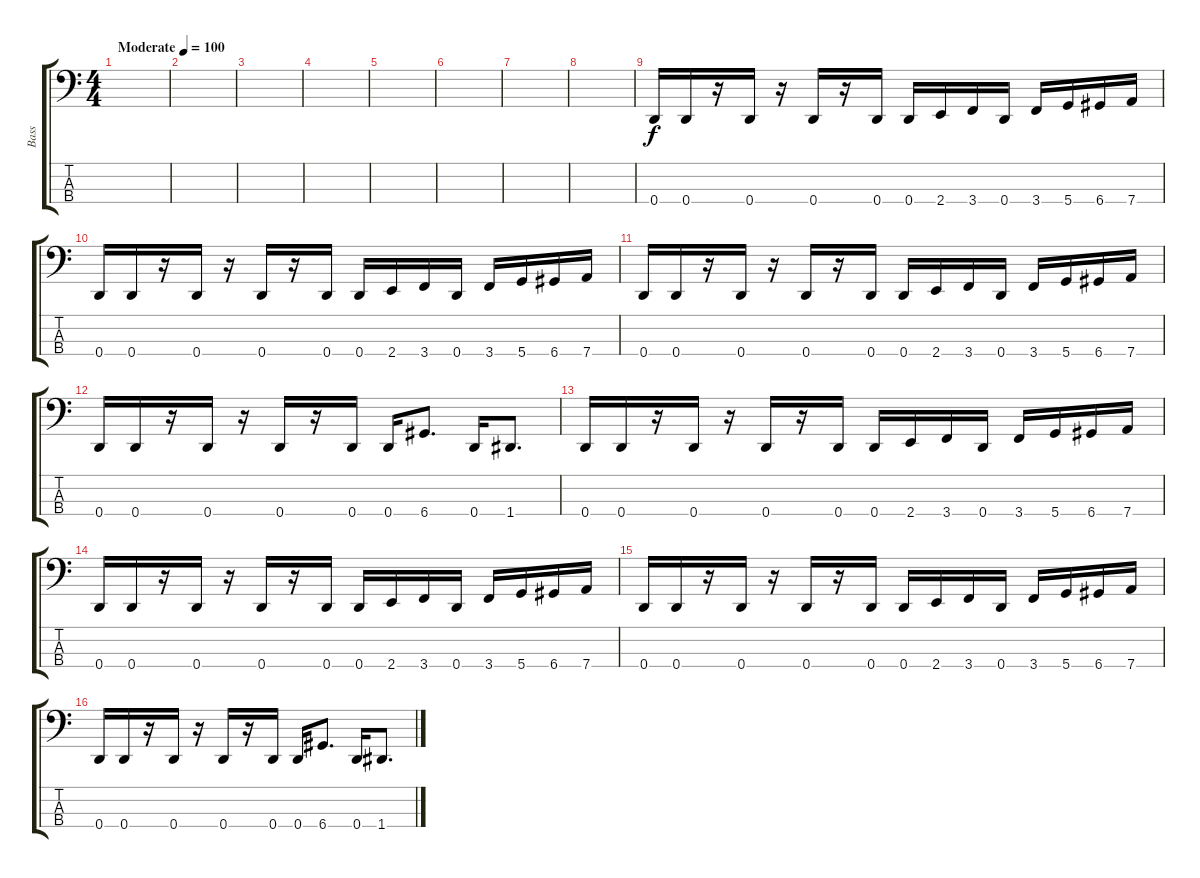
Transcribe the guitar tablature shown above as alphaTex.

\track ("Bass" "Bass") {instrument electricbasspick}
\staff {score tabs}
\tuning (G2 D2 A1 D1) {hide}
\ts (4 4)
\tempo (100 "Moderate")
\clef f4
\ks c
|
|
|
|
|
|
|
|
0.4.16 0.4.16 r.16 0.4.16 r.16 0.4.16 r.16 0.4.16 0.4.16 2.4.16 3.4.16 0.4.16 3.4.16 5.4.16 6.4.16 7.4.16 |
0.4.16 0.4.16 r.16 0.4.16 r.16 0.4.16 r.16 0.4.16 0.4.16 2.4.16 3.4.16 0.4.16 3.4.16 5.4.16 6.4.16 7.4.16 |
0.4.16 0.4.16 r.16 0.4.16 r.16 0.4.16 r.16 0.4.16 0.4.16 2.4.16 3.4.16 0.4.16 3.4.16 5.4.16 6.4.16 7.4.16 |
0.4.16 0.4.16 r.16 0.4.16 r.16 0.4.16 r.16 0.4.16 0.4.16 6.4.8{d} 0.4.16 1.4.8{d} |
0.4.16 0.4.16 r.16 0.4.16 r.16 0.4.16 r.16 0.4.16 0.4.16 2.4.16 3.4.16 0.4.16 3.4.16 5.4.16 6.4.16 7.4.16 |
0.4.16 0.4.16 r.16 0.4.16 r.16 0.4.16 r.16 0.4.16 0.4.16 2.4.16 3.4.16 0.4.16 3.4.16 5.4.16 6.4.16 7.4.16 |
0.4.16 0.4.16 r.16 0.4.16 r.16 0.4.16 r.16 0.4.16 0.4.16 2.4.16 3.4.16 0.4.16 3.4.16 5.4.16 6.4.16 7.4.16 |
0.4.16 0.4.16 r.16 0.4.16 r.16 0.4.16 r.16 0.4.16 0.4.16 6.4.8{d} 0.4.16 1.4.8{d}
